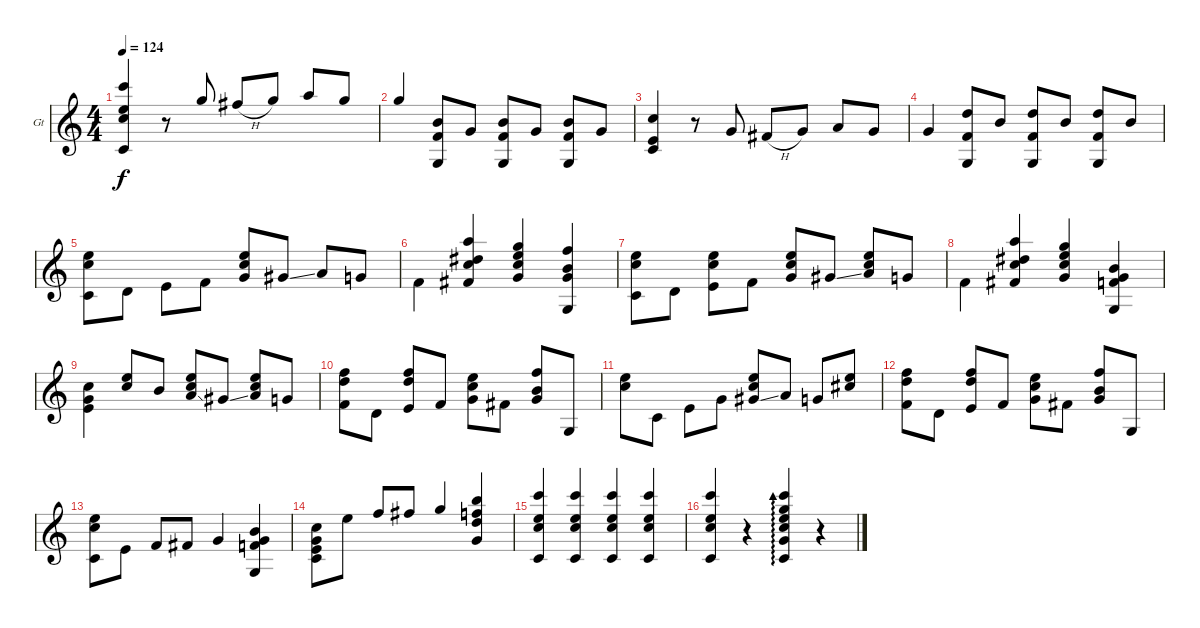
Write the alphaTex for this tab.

\defaultSystemsLayout 4
\bracketExtendMode groupsimilarinstruments
\firstSystemTrackNameOrientation horizontal
\otherSystemsTrackNameOrientation horizontal
\track ("Guitar" "Gt") {instrument acousticguitarnylon}
\staff {score}
\tuning (E4 B3 G3 D3 A2 E2)
\ts (4 4)
\tempo 124
\clef g2
\ks c
(8.1 5.2 5.3 8.6).4{dy f beam invert} r.8 8.2.8{beam invert} 7.2{h}.8{beam invert} 8.2.8 10.2.8{beam invert} 8.2.8 |
3.1.4{beam invert} (0.2 3.6 3.4).8 0.3.8 (0.2 3.6 3.4).8 0.3.8 (0.2 3.6 3.4).8 0.3.8 |
(1.2 2.4 3.5).4 r.8 5.4.8 4.4{h}.8 5.4.8 7.4.8 5.4.8 |
0.3.4 (3.2 3.6 3.4).8 4.3.8 (3.2 3.6 3.4).8 4.3.8 (3.2 3.6 3.4).8 4.3.8 |
(0.1 1.2 3.5).8{beam invert} 0.4.8 2.4.8 3.4.8 (0.1 1.2 0.3).8{beam invert} 1.3{ss}.8 2.3.8 0.3.8 |
3.4.4 (5.1 4.2 5.3 4.4).4{beam invert} (3.1 5.2 5.3 5.4).4{beam invert} (1.1 0.2 0.3 3.6).4 |
(0.1 1.2 3.5).8{beam invert} 0.4.8 (0.1 1.2 2.4).8{beam invert} 3.4.8 (0.1 1.2 0.3).8{beam invert} 1.3{ss}.8 (0.1 1.2 2.3).8{beam invert} 0.3.8 |
3.4.4 (5.1 4.2 5.3 4.4).4{beam invert} (3.1 5.2 5.3 5.4).4{beam invert} (0.2 0.3 3.4 3.6).4 |
(1.2 0.3 2.4).4 (0.1 5.3).8{beam invert} 4.3.8 (0.1 1.2 2.3{ss}).8{beam invert} 1.3{ss}.8 (0.1 1.2 2.3).8{beam invert} 0.3.8 |
(1.1 3.2 3.4).8 0.4.8 (1.1 3.2 2.4).8{beam invert} 3.4.8 (0.1 1.2 0.3).8 4.4.8 (1.1 0.2 0.3).8 3.6.8 |
(0.1 1.2).8{beam invert} 3.5.8{beam invert} 2.4.8 0.3.8 (0.1 1.2 1.3{ss}).8{beam invert} 2.3.8 0.3.8 (0.1 2.2).8{beam invert} |
(1.1 3.2 3.4).8 0.4.8 (1.1 3.2 2.4).8{beam invert} 3.4.8 (0.1 1.2 0.3).8 4.4.8 (1.1 0.2 0.3).8 3.6.8 |
(0.1 1.2 3.5).8{beam invert} 2.4.8 3.4.8 4.4.8 0.3.4 (0.2 0.3 3.4 3.6).4 |
(1.2 3.5 2.4 0.3).8 0.1.8 1.1.8{beam invert} 2.1.8 3.1.4{beam invert} (7.1 6.2 7.3 5.4).4{beam invert} |
(8.1 5.2 5.3 8.6).4{beam invert} (8.1 5.2 5.3 8.6).4{beam invert} (8.1 5.2 5.3 8.6).4{beam invert} (8.1 5.2 5.3 8.6).4{beam invert} |
(8.1 5.2 5.3 8.6).4{beam invert} r.4{beam invert} (8.1 8.2 9.3 8.6 10.5 10.4).4{ad 0 beam invert} r.4{beam invert}
